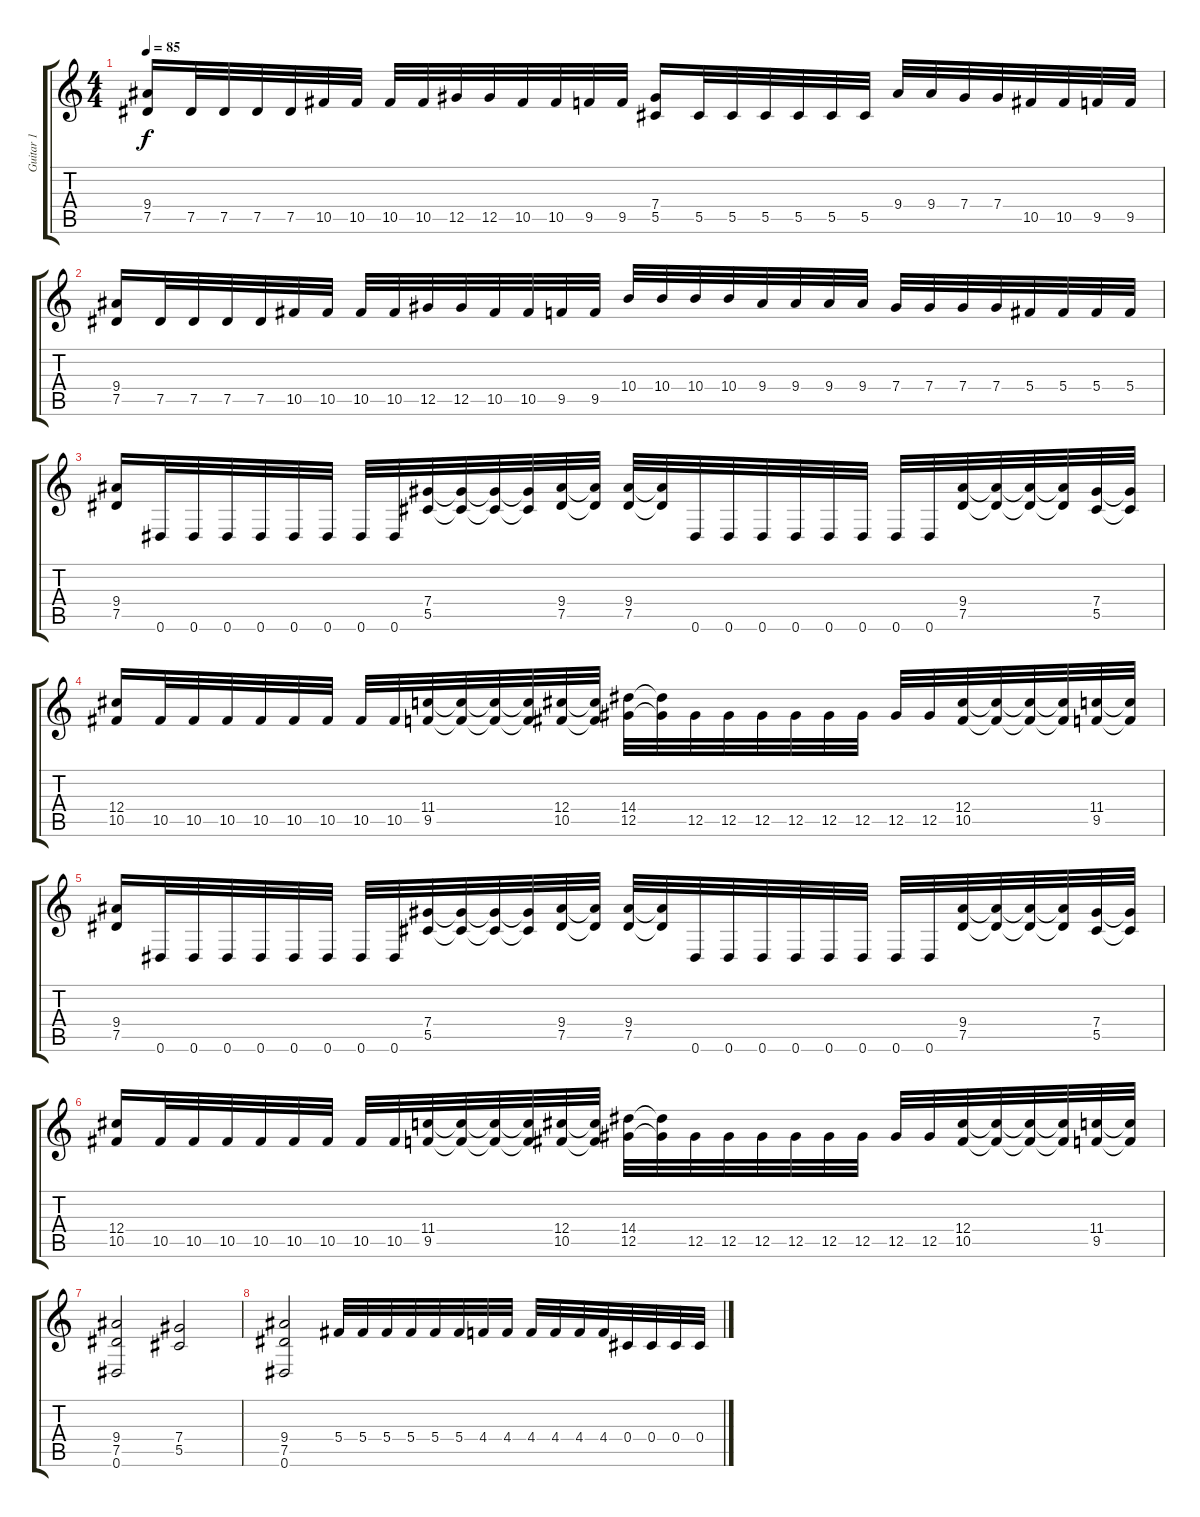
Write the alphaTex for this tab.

\track ("Guitar 1" "Guitar 1") {instrument distortionguitar}
\staff {score tabs}
\tuning (Eb4 Bb3 Gb3 Db3 Ab2 Eb2) {hide}
\ts (4 4)
\tempo 85
\clef g2
\ks c
(9.4 7.5).16{dy f} 7.5.32 7.5.32 7.5.32 7.5.32 10.5.32 10.5.32 10.5.32 10.5.32 12.5.32 12.5.32 10.5.32 10.5.32 9.5.32 9.5.32 (7.4 5.5).16 5.5.32 5.5.32 5.5.32 5.5.32 5.5.32 5.5.32 9.4.32 9.4.32 7.4.32 7.4.32 10.5.32 10.5.32 9.5.32 9.5.32 |
(9.4 7.5).16 7.5.32 7.5.32 7.5.32 7.5.32 10.5.32 10.5.32 10.5.32 10.5.32 12.5.32 12.5.32 10.5.32 10.5.32 9.5.32 9.5.32 10.4.32 10.4.32 10.4.32 10.4.32 9.4.32 9.4.32 9.4.32 9.4.32 7.4.32 7.4.32 7.4.32 7.4.32 5.4.32 5.4.32 5.4.32 5.4.32 |
(9.4 7.5).16 0.6.32 0.6.32 0.6.32 0.6.32 0.6.32 0.6.32 0.6.32 0.6.32 (7.4 5.5).32 (7.4{t} 5.5{t}).32 (7.4{t} 5.5{t}).32 (7.4{t} 5.5{t}).32 (9.4 7.5).32 (9.4{t} 7.5{t}).32 (9.4 7.5).32 (9.4{t} 7.5{t}).32 0.6.32 0.6.32 0.6.32 0.6.32 0.6.32 0.6.32 0.6.32 0.6.32 (9.4 7.5).32 (9.4{t} 7.5{t}).32 (9.4{t} 7.5{t}).32 (9.4{t} 7.5{t}).32 (7.4 5.5).32 (7.4{t} 5.5{t}).32 |
(12.4 10.5).16 10.5.32 10.5.32 10.5.32 10.5.32 10.5.32 10.5.32 10.5.32 10.5.32 (11.4 9.5).32 (11.4{t} 9.5{t}).32 (11.4{t} 9.5{t}).32 (11.4{t} 9.5{t}).32 (12.4 10.5).32 (12.4{t} 10.5{t}).32 (14.4 12.5).32 (14.4{t} 12.5{t}).32 12.5.32 12.5.32 12.5.32 12.5.32 12.5.32 12.5.32 12.5.32 12.5.32 (12.4 10.5).32 (12.4{t} 10.5{t}).32 (12.4{t} 10.5{t}).32 (12.4{t} 10.5{t}).32 (11.4 9.5).32 (11.4{t} 9.5{t}).32 |
(9.4 7.5).16 0.6.32 0.6.32 0.6.32 0.6.32 0.6.32 0.6.32 0.6.32 0.6.32 (7.4 5.5).32 (7.4{t} 5.5{t}).32 (7.4{t} 5.5{t}).32 (7.4{t} 5.5{t}).32 (9.4 7.5).32 (9.4{t} 7.5{t}).32 (9.4 7.5).32 (9.4{t} 7.5{t}).32 0.6.32 0.6.32 0.6.32 0.6.32 0.6.32 0.6.32 0.6.32 0.6.32 (9.4 7.5).32 (9.4{t} 7.5{t}).32 (9.4{t} 7.5{t}).32 (9.4{t} 7.5{t}).32 (7.4 5.5).32 (7.4{t} 5.5{t}).32 |
(12.4 10.5).16 10.5.32 10.5.32 10.5.32 10.5.32 10.5.32 10.5.32 10.5.32 10.5.32 (11.4 9.5).32 (11.4{t} 9.5{t}).32 (11.4{t} 9.5{t}).32 (11.4{t} 9.5{t}).32 (12.4 10.5).32 (12.4{t} 10.5{t}).32 (14.4 12.5).32 (14.4{t} 12.5{t}).32 12.5.32 12.5.32 12.5.32 12.5.32 12.5.32 12.5.32 12.5.32 12.5.32 (12.4 10.5).32 (12.4{t} 10.5{t}).32 (12.4{t} 10.5{t}).32 (12.4{t} 10.5{t}).32 (11.4 9.5).32 (11.4{t} 9.5{t}).32 |
(9.4 7.5 0.6).2 (7.4 5.5).2 |
(9.4 7.5 0.6).2 5.4.32 5.4.32 5.4.32 5.4.32 5.4.32 5.4.32 4.4.32 4.4.32 4.4.32 4.4.32 4.4.32 4.4.32 0.4.32 0.4.32 0.4.32 0.4.32
